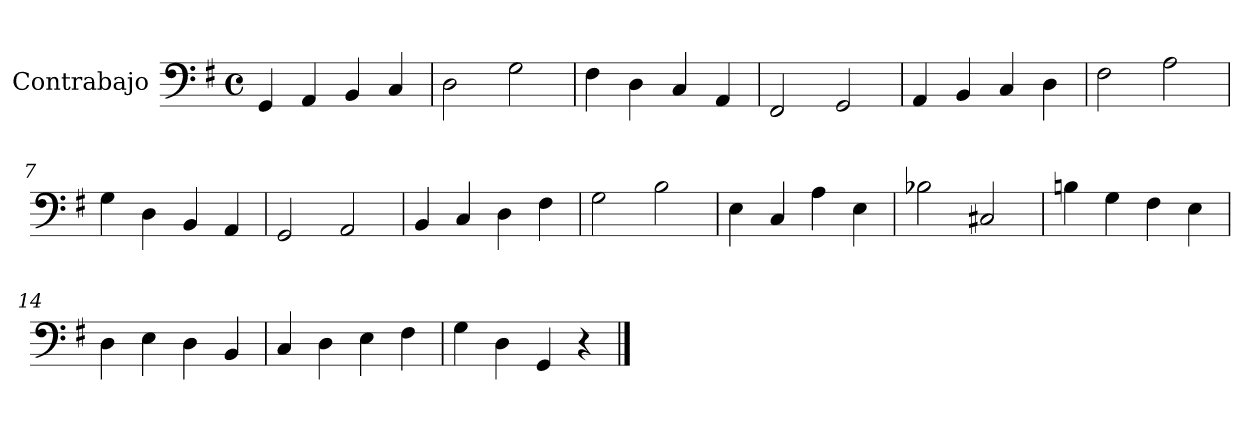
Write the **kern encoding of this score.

**kern
*part1
*staff1
*I"Contrabajo
*I'Cb.
*clefF4
*ITrd7c12
*k[f#]
*M4/4
*met(c)
=1
4GGG/
4AAA/
4BBB/
4CC/
=2
2DD\
2GG\
=3
4FF#\
4DD\
4CC/
4AAA/
=4
2FFF#/
2GGG/
=5
4AAA/
4BBB/
4CC/
4DD\
=6
2FF#\
2AA\
=7
4GG\
4DD\
4BBB/
4AAA/
=8
2GGG/
2AAA/
!!LO:LB:g=z
=9
4BBB/
4CC/
4DD\
4FF#\
=10
2GG\
2BB\
=11
4EE\
4CC/
4AA\
4EE\
=12
2BB-X\
2CC#X/
=13
4BBn\
4GG\
4FF#\
4EE\
=14
4DD\
4EE\
4DD\
4BBB/
=15
4CC/
4DD\
4EE\
4FF#\
=16
4GG\
4DD\
4GGG/
4r
==
*-
